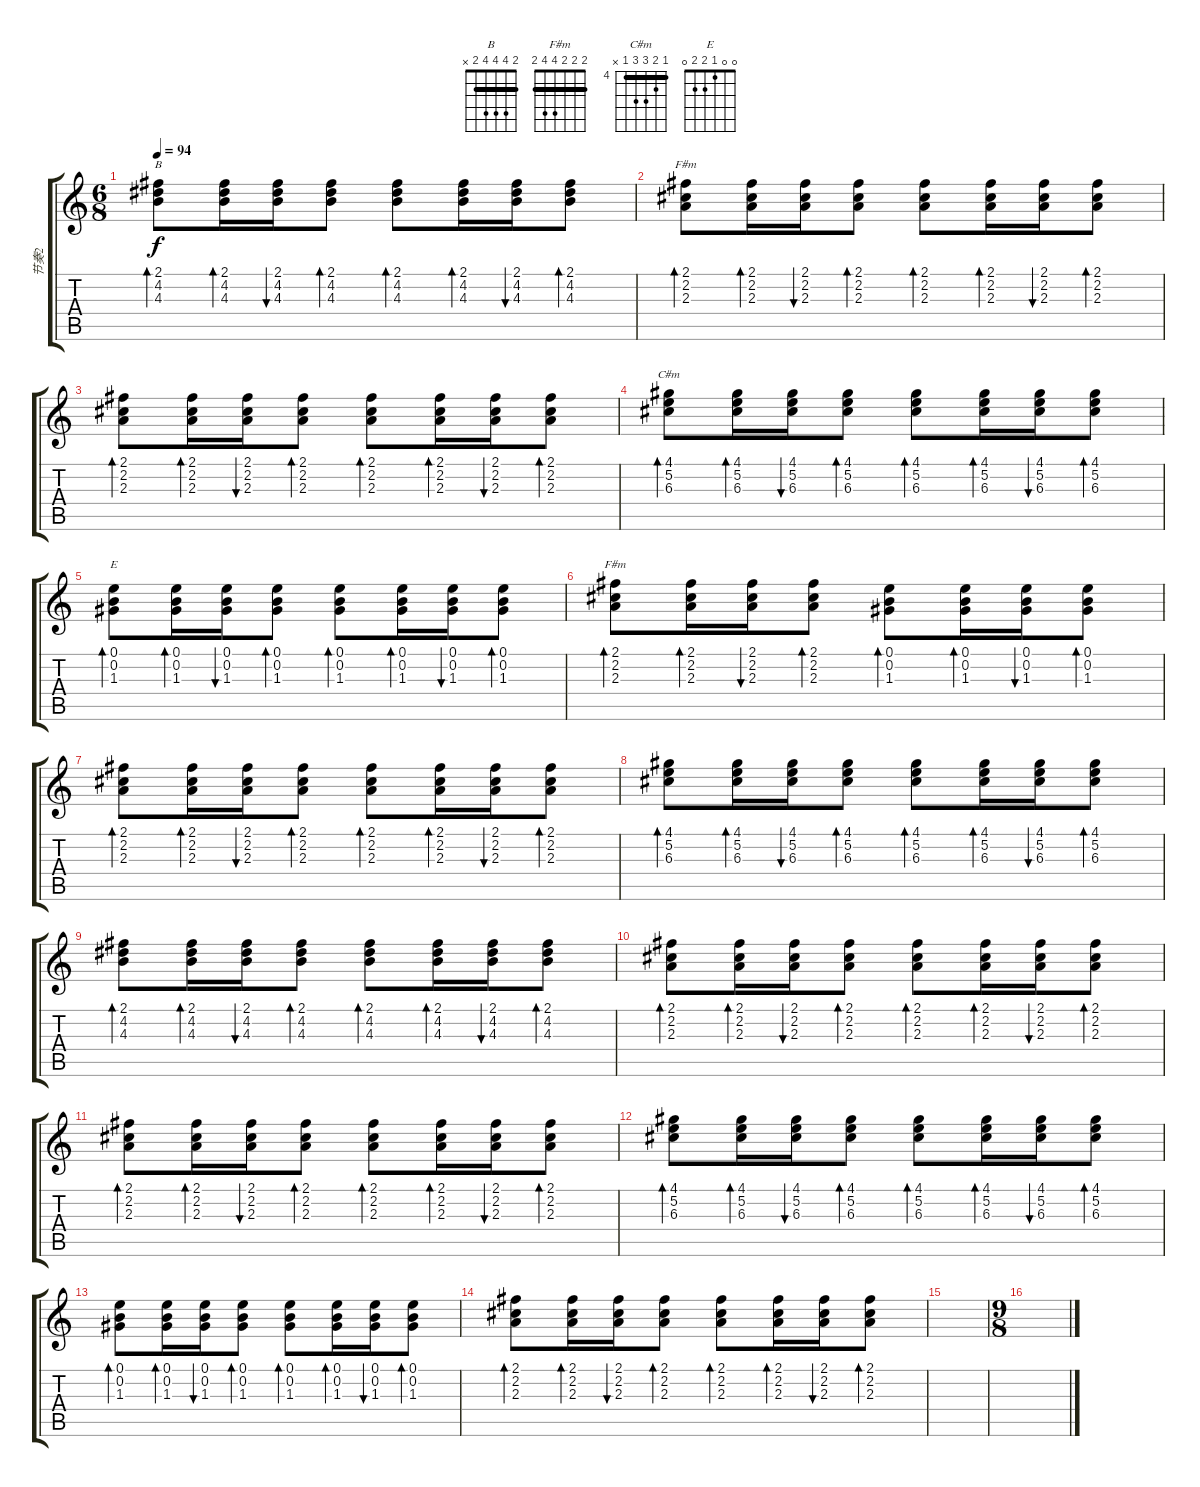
\track ("节奏2" "节奏2") {instrument acousticguitarnylon}
\staff {score tabs}
\tuning (E4 B3 G3 D3 A2 E2) {hide}
\chord ("B" 2 4 4 4 2 x) {barre 2}
\chord ("F#m" 2 2 2 4 4 2)
\chord ("C#m" 4 5 6 6 4 x) {firstfret 4 barre 4}
\chord ("E" 0 0 1 2 2 0)
\chord ("F#m" 2 2 2 4 4 2) {barre 2}
\ts (6 8)
\tempo 94
\clef g2
\ks c
(2.1 4.2 4.3).8{bd 60 ch "B" dy f} (2.1 4.2 4.3).16{bd 60} (2.1 4.2 4.3).16{bu 60} (2.1 4.2 4.3).8{bd 60} (2.1 4.2 4.3).8{bd 60} (2.1 4.2 4.3).16{bd 60} (2.1 4.2 4.3).16{bu 60} (2.1 4.2 4.3).8{bd 60} |
(2.1 2.2 2.3).8{bd 60 ch "F#m"} (2.1 2.2 2.3).16{bd 60} (2.1 2.2 2.3).16{bu 60} (2.1 2.2 2.3).8{bd 60} (2.1 2.2 2.3).8{bd 60} (2.1 2.2 2.3).16{bd 60} (2.1 2.2 2.3).16{bu 60} (2.1 2.2 2.3).8{bd 60} |
(2.1 2.2 2.3).8{bd 60} (2.1 2.2 2.3).16{bd 60} (2.1 2.2 2.3).16{bu 60} (2.1 2.2 2.3).8{bd 60} (2.1 2.2 2.3).8{bd 60} (2.1 2.2 2.3).16{bd 60} (2.1 2.2 2.3).16{bu 60} (2.1 2.2 2.3).8{bd 60} |
(4.1 5.2 6.3).8{bd 60 ch "C#m"} (4.1 5.2 6.3).16{bd 60} (4.1 5.2 6.3).16{bu 60} (4.1 5.2 6.3).8{bd 60} (4.1 5.2 6.3).8{bd 60} (4.1 5.2 6.3).16{bd 60} (4.1 5.2 6.3).16{bu 60} (4.1 5.2 6.3).8{bd 60} |
(0.1 0.2 1.3).8{bd 60 ch "E"} (0.1 0.2 1.3).16{bd 60} (0.1 0.2 1.3).16{bu 60} (0.1 0.2 1.3).8{bd 60} (0.1 0.2 1.3).8{bd 60} (0.1 0.2 1.3).16{bd 60} (0.1 0.2 1.3).16{bu 60} (0.1 0.2 1.3).8{bd 60} |
(2.1 2.2 2.3).8{bd 60 ch "F#m"} (2.1 2.2 2.3).16{bd 60} (2.1 2.2 2.3).16{bu 60} (2.1 2.2 2.3).8{bd 60} (0.1 0.2 1.3).8{bd 60} (0.1 0.2 1.3).16{bd 60} (0.1 0.2 1.3).16{bu 60} (0.1 0.2 1.3).8{bd 60} |
(2.1 2.2 2.3).8{bd 60} (2.1 2.2 2.3).16{bd 60} (2.1 2.2 2.3).16{bu 60} (2.1 2.2 2.3).8{bd 60} (2.1 2.2 2.3).8{bd 60} (2.1 2.2 2.3).16{bd 60} (2.1 2.2 2.3).16{bu 60} (2.1 2.2 2.3).8{bd 60} |
(4.1 5.2 6.3).8{bd 60} (4.1 5.2 6.3).16{bd 60} (4.1 5.2 6.3).16{bu 60} (4.1 5.2 6.3).8{bd 60} (4.1 5.2 6.3).8{bd 60} (4.1 5.2 6.3).16{bd 60} (4.1 5.2 6.3).16{bu 60} (4.1 5.2 6.3).8{bd 60} |
(2.1 4.2 4.3).8{bd 60} (2.1 4.2 4.3).16{bd 60} (2.1 4.2 4.3).16{bu 60} (2.1 4.2 4.3).8{bd 60} (2.1 4.2 4.3).8{bd 60} (2.1 4.2 4.3).16{bd 60} (2.1 4.2 4.3).16{bu 60} (2.1 4.2 4.3).8{bd 60} |
(2.1 2.2 2.3).8{bd 60} (2.1 2.2 2.3).16{bd 60} (2.1 2.2 2.3).16{bu 60} (2.1 2.2 2.3).8{bd 60} (2.1 2.2 2.3).8{bd 60} (2.1 2.2 2.3).16{bd 60} (2.1 2.2 2.3).16{bu 60} (2.1 2.2 2.3).8{bd 60} |
(2.1 2.2 2.3).8{bd 60} (2.1 2.2 2.3).16{bd 60} (2.1 2.2 2.3).16{bu 60} (2.1 2.2 2.3).8{bd 60} (2.1 2.2 2.3).8{bd 60} (2.1 2.2 2.3).16{bd 60} (2.1 2.2 2.3).16{bu 60} (2.1 2.2 2.3).8{bd 60} |
(4.1 5.2 6.3).8{bd 60} (4.1 5.2 6.3).16{bd 60} (4.1 5.2 6.3).16{bu 60} (4.1 5.2 6.3).8{bd 60} (4.1 5.2 6.3).8{bd 60} (4.1 5.2 6.3).16{bd 60} (4.1 5.2 6.3).16{bu 60} (4.1 5.2 6.3).8{bd 60} |
(0.1 0.2 1.3).8{bd 60} (0.1 0.2 1.3).16{bd 60} (0.1 0.2 1.3).16{bu 60} (0.1 0.2 1.3).8{bd 60} (0.1 0.2 1.3).8{bd 60} (0.1 0.2 1.3).16{bd 60} (0.1 0.2 1.3).16{bu 60} (0.1 0.2 1.3).8{bd 60} |
(2.1 2.2 2.3).8{bd 60} (2.1 2.2 2.3).16{bd 60} (2.1 2.2 2.3).16{bu 60} (2.1 2.2 2.3).8{bd 60} (2.1 2.2 2.3).8{bd 60} (2.1 2.2 2.3).16{bd 60} (2.1 2.2 2.3).16{bu 60} (2.1 2.2 2.3).8{bd 60} |
|
\ts (9 8)
